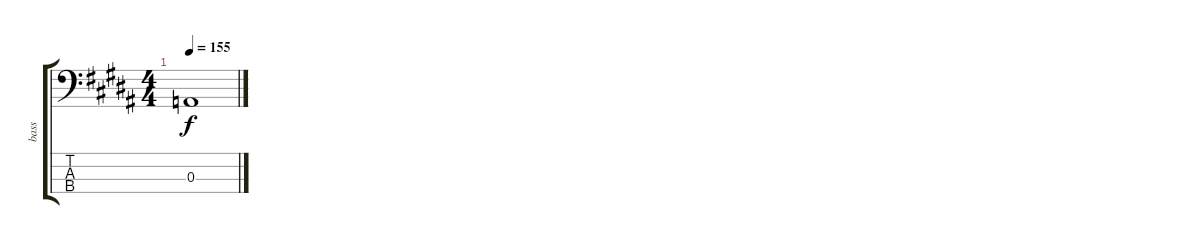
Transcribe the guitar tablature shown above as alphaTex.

\track ("bass" "bass") {instrument fretlessbass}
\staff {score tabs}
\tuning (G2 D2 A1 E1) {hide}
\ts (4 4)
\tempo 155
\clef f4
\ks b
0.3{t}.1{dy f}
